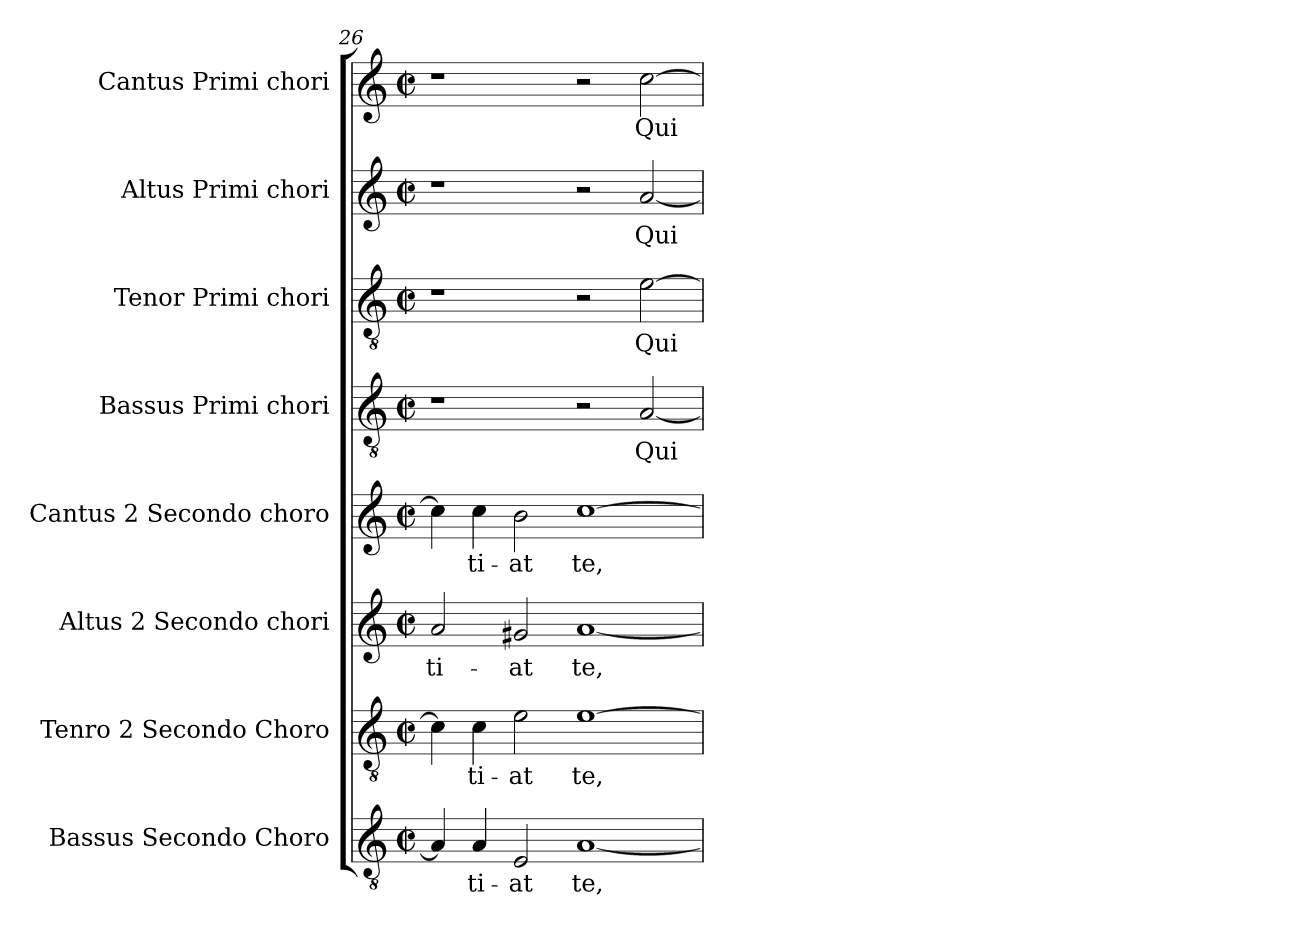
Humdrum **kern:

**kern	**text	**kern	**text	**kern	**text	**kern	**text	**kern	**text	**kern	**text	**kern	**text	**kern	**text
*part8	*part8	*part7	*part7	*part6	*part6	*part5	*part5	*part4	*part4	*part3	*part3	*part2	*part2	*part1	*part1
*staff8	*staff8	*staff7	*staff7	*staff6	*staff6	*staff5	*staff5	*staff4	*staff4	*staff3	*staff3	*staff2	*staff2	*staff1	*staff1
*I"Bassus  Secondo Choro	*	*I"Tenro 2  Secondo Choro	*	*I"Altus 2  Secondo chori	*	*I"Cantus 2  Secondo choro	*	*I"Bassus  Primi chori	*	*I"Tenor  Primi chori	*	*I"Altus  Primi chori	*	*I"Cantus  Primi chori	*
*I'Ch	*	*I'Ch	*	*I'Ch	*	*I'Ch	*	*I'Ch	*	*I'Ch	*	*I'Ch	*	*I'Ch	*
*clefGv2	*	*clefGv2	*	*clefG2	*	*clefG2	*	*clefGv2	*	*clefGv2	*	*clefG2	*	*clefG2	*
*M2/2	*	*M2/2	*	*M2/2	*	*M2/2	*	*M2/2	*	*M2/2	*	*M2/2	*	*M2/2	*
*met(c|)	*	*met(c|)	*	*met(c|)	*	*met(c|)	*	*met(c|)	*	*met(c|)	*	*met(c|)	*	*met(c|)	*
=26	=26	=26	=26	=26	=26	=26	=26	=26	=26	=26	=26	=26	=26	=26	=26
!	!	!	!	!	!LO:LY:b:cj	!	!	!	!	!	!	!	!	!	!
4A/]	.	4c\]	.	2a/	-ti-	4cc\]	.	1r	.	1r	.	1r	.	1r	.
!	!LO:LY:b:cj	!	!LO:LY:b:cj	!	!	!	!LO:LY:b:cj	!	!	!	!	!	!	!	!
4A/	-ti-	4c\	-ti-	.	.	4cc\	-ti-	.	.	.	.	.	.	.	.
!	!LO:LY:b:cj	!	!LO:LY:b:cj	!	!LO:LY:b:cj	!	!LO:LY:b:cj	!	!	!	!	!	!	!	!
2E/	-at	2e\	-at	2g#X/	-at	2b\	-at	.	.	.	.	.	.	.	.
!	!LO:LY:b:cj	!	!LO:LY:b:cj	!	!LO:LY:b:cj	!	!LO:LY:b:cj	!	!	!	!	!	!	!	!
[<1A	te,	[>1e	te,	[<1a	te,	[>1cc	te,	2r	.	2r	.	2r	.	2r	.
!	!	!	!	!	!	!	!	!	!LO:LY:b:cj	!	!LO:LY:b:cj	!	!LO:LY:b:cj	!	!LO:LY:b:cj
.	.	.	.	.	.	.	.	[<2A/	Qui	[>2e\	Qui	[<2a/	Qui	[>2cc\	Qui
=	=	=	=	=	=	=	=	=	=	=	=	=	=	=	=
*-	*-	*-	*-	*-	*-	*-	*-	*-	*-	*-	*-	*-	*-	*-	*-
